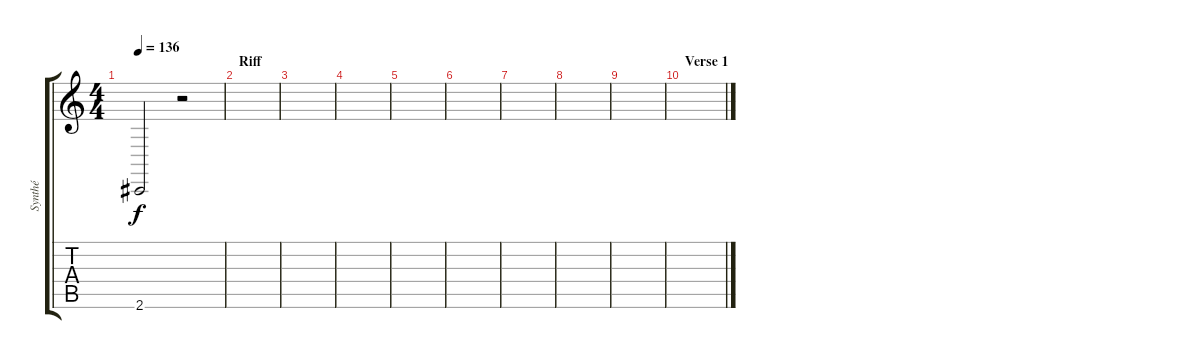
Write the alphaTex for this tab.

\track ("Synthé" "Synthé") {instrument synthstrings1}
\staff {score tabs}
\tuning (Db4 Ab3 E3 B2 Gb2 B1) {hide}
\ts (4 4)
\tempo 136
\clef g2
\ks c
2.6{t}.2{dy f} r.2 |
\section ("" "Riff")
|
|
|
|
|
|
|
|
\section ("" "Verse 1")
